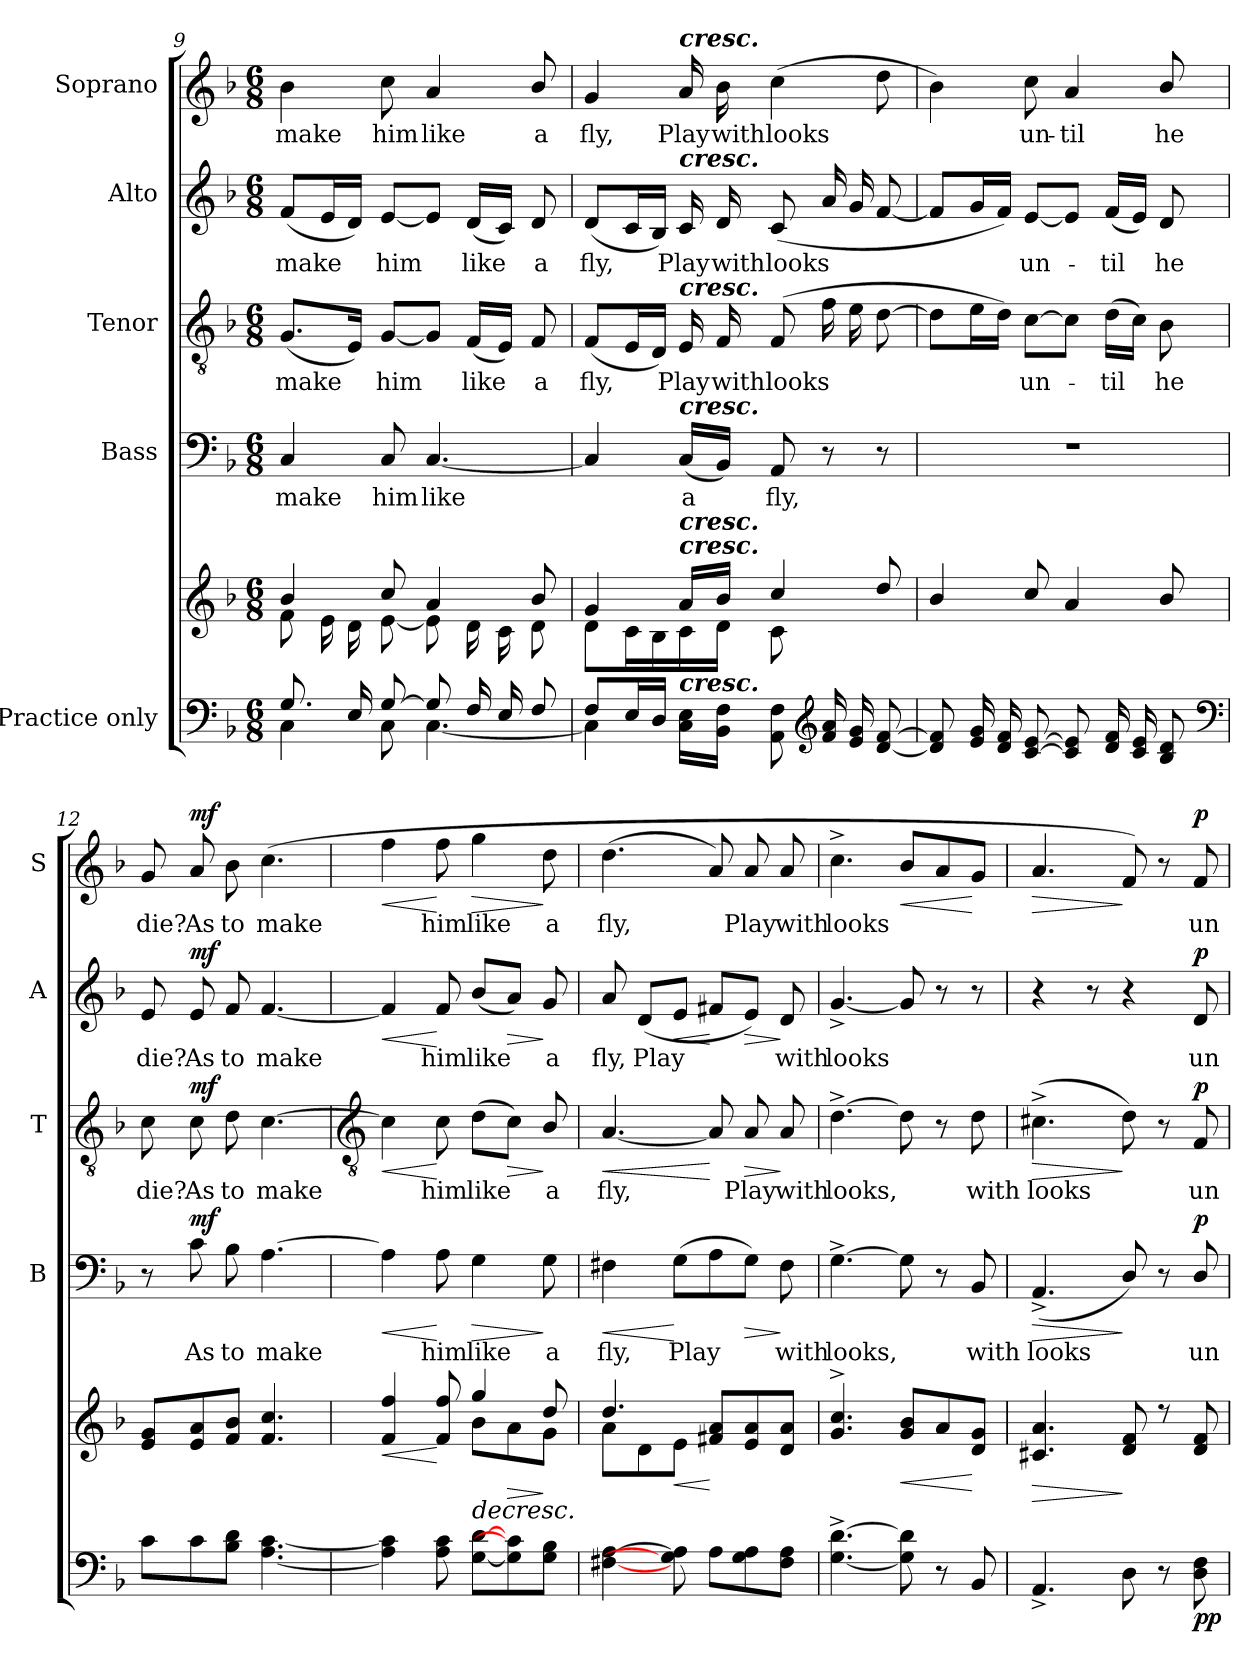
**kern	**kern	**dynam	**kern	**text	**dynam	**kern	**text	**dynam	**kern	**text	**dynam	**kern	**text	**dynam
*part5	*part5	*part5	*part4	*part4	*part4	*part3	*part3	*part3	*part2	*part2	*part2	*part1	*part1	*part1
*staff6	*staff5	*staff5/6	*staff4	*staff4	*staff4	*staff3	*staff3	*staff3	*staff2	*staff2	*staff2	*staff1	*staff1	*staff1
*I"Practice only	*	*	*I"Bass	*	*	*I"Tenor	*	*	*I"Alto	*	*	*I"Soprano	*	*
*	*	*	*I'B	*	*	*I'T	*	*	*I'A	*	*	*I'S	*	*
!!LO:LB:g=z
*clefF4	*clefG2	*	*clefF4	*	*	*clefGv2	*	*	*clefG2	*	*	*clefG2	*	*
*k[b-]	*k[b-]	*	*k[b-]	*	*	*k[b-]	*	*	*k[b-]	*	*	*k[b-]	*	*
*F:	*F:	*	*F:	*	*	*F:	*	*	*F:	*	*	*F:	*	*
*M6/8	*M6/8	*	*M6/8	*	*	*M6/8	*	*	*M6/8	*	*	*M6/8	*	*
=9	=9	=9	=9	=9	=9	=9	=9	=9	=9	=9	=9	=9	=9	=9
*^	*^	*	*	*	*	*	*	*	*	*	*	*	*	*
!	!	!	!	!	!	!LO:LY:b	!	!	!LO:LY:b	!	!	!LO:LY:b	!	!	!LO:LY:b	!
8.G/L	4C\	4b-/	8f\L	.	4C	make	.	(<8.GL	make	.	(<8fL	make	.	4b-	make	.
.	.	.	16e\L	.	.	.	.	.	.	.	16eL	.	.	.	.	.
16E/L	.	.	16d\	.	.	.	.	16EJ)	.	.	16dJJ)	.	.	.	.	.
!	!	!	!	!	!	!LO:LY:b	!	!	!LO:LY:b	!	!	!LO:LY:b	!	!	!LO:LY:b	!
[8G/J	8C\	8cc/	[8e\J	.	8C	him	.	[8GL	him	.	[8eL	him	.	8cc	him	.
!	!	!	!	!	!	!LO:LY:b	!	!	!	!	!	!	!	!	!LO:LY:b	!
8G/L]	[4.C\	4a/	8e\L]	.	[4.C	like	.	8GJ]	.	.	8eJ]	.	.	4a	like	.
!	!	!	!	!	!	!	!	!	!LO:LY:b	!	!	!LO:LY:b	!	!	!	!
16F/L	.	.	16d\L	.	.	.	.	(<16FLL	like	.	(<16dLL	like	.	.	.	.
16E/	.	.	16c\	.	.	.	.	16EJJ)	.	.	16cJJ)	.	.	.	.	.
!	!	!	!	!	!	!	!	!	!LO:LY:b	!	!	!LO:LY:b	!	!	!LO:LY:b	!
8F/J	.	8b-/	8d\J	.	.	.	.	8F	a	.	8d	a	.	8b-/	a	.
=10	=10	=10	=10	=10	=10	=10	=10	=10	=10	=10	=10	=10	=10	=10	=10	=10
!	!	!	!	!	!	!	!	!	!LO:LY:b	!	!	!LO:LY:b	!	!	!LO:LY:b	!
8F/L	4C\]	4g/	8d\L	.	4C]	.	.	(<8FL	fly,	.	(<8dL	fly,	.	4g	fly,	.
16E/L	.	.	16c\L	.	.	.	.	16EL	.	.	16cL	.	.	.	.	.
16D/JJ	.	.	16B-\	.	.	.	.	16DJJ)	.	.	16B-JJ)	.	.	.	.	.
!	!	!	!	!	!	!	!	!	!	!	!	!	!	!LO:TX:a:Bi:t=cresc.	!	!
!	!	!	!	!	!	!	!	!	!	!	!LO:TX:a:Bi:t=cresc.	!	!	!	!	!
!	!	!	!	!	!	!	!	!LO:TX:a:Bi:t=cresc.	!	!	!	!	!	!	!	!
!	!	!	!	!	!LO:TX:a:Bi:t=cresc.	!	!	!	!	!	!	!	!	!	!	!
!	!	!LO:TX:a:Bi:t=cresc.	!	!	!	!	!	!	!	!	!	!	!	!	!	!
!	!	!LO:TX:a:Bi:t=cresc.	!	!	!	!	!	!	!	!	!	!	!	!	!	!
!LO:TX:a:Bi:t=cresc.	!	!	!	!	!	!	!	!	!	!	!	!	!	!	!	!
!	!	!	!	!	!	!LO:LY:b	!	!	!LO:LY:b	!	!	!LO:LY:b	!	!	!LO:LY:b	!
4ryy	16C\ 16E\LL	16a/LL	16c\	.	(<16CLL	a	.	16E	Play	.	16c	Play	.	16a	Play	.
!	!	!	!	!	!	!	!	!	!LO:LY:b	!	!	!LO:LY:b	!	!	!LO:LY:b	!
.	16BB-\ 16F\JJ	16b-/JJ	16d\JJ	.	16BB-JJ)	.	.	16F	with	.	16d	with	.	16b-	with	.
!	!	!	!	!	!	!LO:LY:b	!	!	!LO:LY:b	!	!	!LO:LY:b	!	!	!LO:LY:b	!
.	8AA\ 8F\	4cc/	8c\	.	8AA	fly,	.	(>8FL	looks	.	(<8cL	looks	.	(>4cc	looks	.
*clefG2	*	*	*	*	*	*	*	*	*	*	*	*	*	*	*	*
16f/ 16a/LL	4ryy	.	4ryy	.	8r	.	.	16fL	.	.	16aL	.	.	.	.	.
16e/ 16g/	.	.	.	.	.	.	.	16e	.	.	16g	.	.	.	.	.
[8d/ [8f/J	.	8dd/	.	.	8r	.	.	[8dJ	.	.	[8fJ	.	.	8dd	.	.
=11	=11	=11	=11	=11	=11	=11	=11	=11	=11	=11	=11	=11	=11	=11	=11	=11
!	!	!	!	!	!LO:N:vis=1	!	!	!	!	!	!	!	!	!	!	!
8d/] 8f/]L	2.ryy	4b-/	2.ryy	.	2.r	.	.	8dL]	.	.	8fL]	.	.	4b-)	.	.
16e/ 16g/L	.	.	.	.	.	.	.	16eL	.	.	16gL	.	.	.	.	.
16d/ 16f/	.	.	.	.	.	.	.	16dJJ)	.	.	16fJJ)	.	.	.	.	.
!	!	!	!	!	!	!	!	!	!LO:LY:b	!	!	!LO:LY:b	!	!	!LO:LY:b	!
[8c/ [8e/J	.	8cc/	.	.	.	.	.	[8cL	un-	.	[8eL	un-	.	8cc	un-	.
!	!	!	!	!	!	!	!	!	!	!	!	!	!	!	!LO:LY:b	!
8c/] 8e/]L	.	4a/	.	.	.	.	.	8cJ]	.	.	8eJ]	.	.	4a	-til	.
!	!	!	!	!	!	!	!	!	!LO:LY:b	!	!	!LO:LY:b	!	!	!	!
16d/ 16f/L	.	.	.	.	.	.	.	(>16dLL	til	.	(<16fLL	til	.	.	.	.
16c/ 16e/	.	.	.	.	.	.	.	16cJJ)	.	.	16eJJ)	.	.	.	.	.
!	!	!	!	!	!	!	!	!	!LO:LY:b	!	!	!LO:LY:b	!	!	!LO:LY:b	!
8B-/ 8d/J	.	8b-/	.	.	.	.	.	8B-	he	.	8d	he	.	8b-/	he	.
*clefF4	*	*	*	*	*	*	*	*	*	*	*	*	*	*	*	*
=12	=12	=12	=12	=12	=12	=12	=12	=12	=12	=12	=12	=12	=12	=12	=12	=12
!	!	!	!	!	!	!	!	!	!LO:LY:b	!	!	!LO:LY:b	!	!	!LO:LY:b	!
2.ryy	8c\L	8e/ 8g/L	2.ryy	.	8r	.	.	8c	die?	.	8e	die?	.	8g	die?	.
!	!	!	!	!LO:DY:b=2	!	!LO:LY:b	!	!	!LO:LY:b	!	!	!LO:LY:b	!	!	!LO:LY:b	!
!	!	!	!	!LO:DY:n=1:b	!	!	!LO:DY:b	!	!	!LO:DY:b	!	!	!LO:DY:b	!	!	!LO:DY:b
.	8c\	8e/ 8a/	.	mf mf	8c	As	mf	8c	As	mf	8e	As	mf	8a	As	mf
!	!	!	!	!	!	!LO:LY:b	!	!	!LO:LY:b	!	!	!LO:LY:b	!	!	!LO:LY:b	!
.	8B-\ 8d\J	8f/ 8b-/J	.	.	8B-	to	.	8d	to	.	8f	to	.	8b-	to	.
!	!	!	!	!	!	!LO:LY:b	!	!	!LO:LY:b	!	!	!LO:LY:b	!	!	!LO:LY:b	!
.	[4.A\ [4.c\	4.f/ 4.cc/	.	.	[4.A	make	.	[4.c	make	.	[4.f	make	.	(<4.cc	make	.
*v	*v	*	*	*	*	*	*	*	*	*	*	*	*	*	*	*
!!LO:LB:g=z
=13	=13	=13	=13	=13	=13	=13	=13	=13	=13	=13	=13	=13	=13	=13	=13
*	*	*	*	*	*	*	*clefGv2	*	*	*	*	*	*	*	*
*^	*	*	*	*	*	*	*	*	*	*	*	*	*	*	*
!	!	!	!	!LO:HP:b	!	!	!LO:HP:b	!	!	!LO:HP:b	!	!	!LO:HP:b	!	!	!LO:HP:b
*v	*v	*	*	*	*	*	*	*	*	*	*	*	*	*	*	*
4A] 4c]	4f/ 4ff/	4.ryy	<	4A]	.	<	4c]	.	<	4f]	.	<	4ff	.	<
!	!	!	!	!	!LO:LY:b	!	!	!LO:LY:b	!	!	!LO:LY:b	!	!	!LO:LY:b	!
8A 8c	8f/ 8ff/	.	[	8A	him	[	8c	him	[	8f	him	[	8ff	him	[
!	!	!	!LO:HP:b	!	!LO:LY:b	!LO:HP:b	!	!LO:LY:b	!	!	!LO:LY:b	!	!	!LO:LY:b	!LO:HP:b
[8G [8dL	4gg/	8b-\L	>	4G	like	>	(>8dL	like	.	(<8b-L	like	.	4gg	like	>
!	!	!	!LO:HP:b	!	!	!	!	!	!LO:HP:b	!	!	!LO:HP:b	!	!	!
8G] 8c]	.	8a\	>	.	.	.	8cJ)	.	>	8aJ)	.	>	.	.	.
!	!	!	!	!	!LO:LY:b	!	!	!LO:LY:b	!	!	!LO:LY:b	!	!	!LO:LY:b	!
8G 8B-J	8dd/	8g\J	] ]	8G	a	]	8B-/	a	]	8g	a	]	8dd	a	]
=14	=14	=14	=14	=14	=14	=14	=14	=14	=14	=14	=14	=14	=14	=14	=14
!	!	!	!	!	!LO:LY:b	!LO:HP:b	!	!LO:LY:b	!LO:HP:b	!	!LO:LY:b	!	!	!LO:LY:b	!
[4F#X [4A	4.dd/	8a\L	.	4F#X	fly,	<	[4.A	fly,	<	8a	fly,	.	(<4.dd	fly,	.
!	!	!	!	!	!	!	!	!	!	!	!LO:LY:b	!	!	!	!
.	.	8d\	.	.	.	.	.	.	.	(<8dL	Play	.	.	.	.
!	!	!	!LO:HP:b	!	!LO:LY:b	!	!	!	!	!	!	!LO:HP:b	!	!	!
8G] 8A]	.	8e\J	<	(>8GL	Play	[	.	.	.	8eJ	.	<	.	.	.
8AL	8f#X/ 8a/L	4.ryy	[	8A	.	.	8A]	.	[	8f#XL	.	[	8a)	.	.
!	!	!	!	!	!	!LO:HP:b	!	!LO:LY:b	!LO:HP:b	!	!	!LO:HP:b	!	!LO:LY:b	!
8G 8A	8e/ 8a/	.	.	8GJ)	.	>	8A	Play	>	8eJ)	.	>	8a	Play	.
!	!	!	!	!	!LO:LY:b	!	!	!LO:LY:b	!	!	!LO:LY:b	!	!	!LO:LY:b	!
8F# 8AJ	8d/ 8a/J	.	.	8F#	with	]	8A	with	]	8d	with	]	8a	with	.
=15	=15	=15	=15	=15	=15	=15	=15	=15	=15	=15	=15	=15	=15	=15	=15
!	!	!	!	!	!LO:LY:b	!	!	!LO:LY:b	!	!	!LO:LY:b	!	!	!LO:LY:b	!
[4.G^ [4.d^	4.g/^ 4.cc/^	2.ryy	.	[4.G^	looks,	.	[4.d^	looks,	.	[4.g^	looks	.	4.cc^	looks	.
!	!	!	!LO:HP:b	!	!	!	!	!	!	!	!	!	!	!	!LO:HP:b
8G] 8d]	8g/ 8b-/L	.	<	8G]	.	.	8d]	.	.	8g]	.	.	8b-L	.	<
8r	8a/	.	.	8r	.	.	8r	.	.	8r	.	.	8a	.	.
!	!	!	!	!	!LO:LY:b	!	!	!LO:LY:b	!	!	!	!	!	!	!
8BB-	8d/ 8g/J	.	[	8BB-	with	.	8d	with	.	8r	.	.	8gJ	.	[
=16	=16	=16	=16	=16	=16	=16	=16	=16	=16	=16	=16	=16	=16	=16	=16
!	!	!	!LO:HP:b	!	!LO:LY:b	!LO:HP:b	!	!LO:LY:b	!LO:HP:b	!	!	!	!	!	!LO:HP:b
4.AA^	4.c#X/ 4.a/	2.ryy	>	(<4.AA^	looks	>	(>4.c#X^	looks	>	4r	.	.	4.a	.	>
.	.	.	.	.	.	.	.	.	.	8r	.	.	.	.	.
8D	8d/ 8f/	.	]	8D/)	.	]	8d)	.	]	4r	.	.	8f)	.	]
8r	8r	.	.	8r	.	.	8r	.	.	.	.	.	8r	.	.
!	!	!	!LO:DY:b=2	!	!LO:LY:b	!	!	!LO:LY:b	!	!	!LO:LY:b	!	!	!LO:LY:b	!
!	!	!	!LO:DY:n=1:b	!	!	!LO:DY:b	!	!	!LO:DY:b	!	!	!LO:DY:b	!	!	!LO:DY:b
8D 8F	8d/ 8f/	.	p p	8D/	un-	p	8F	un-	p	8d	un-	p	8f	un-	p
*	*v	*v	*	*	*	*	*	*	*	*	*	*	*	*	*
=	=	=	=	=	=	=	=	=	=	=	=	=	=	=
*-	*-	*-	*-	*-	*-	*-	*-	*-	*-	*-	*-	*-	*-	*-
